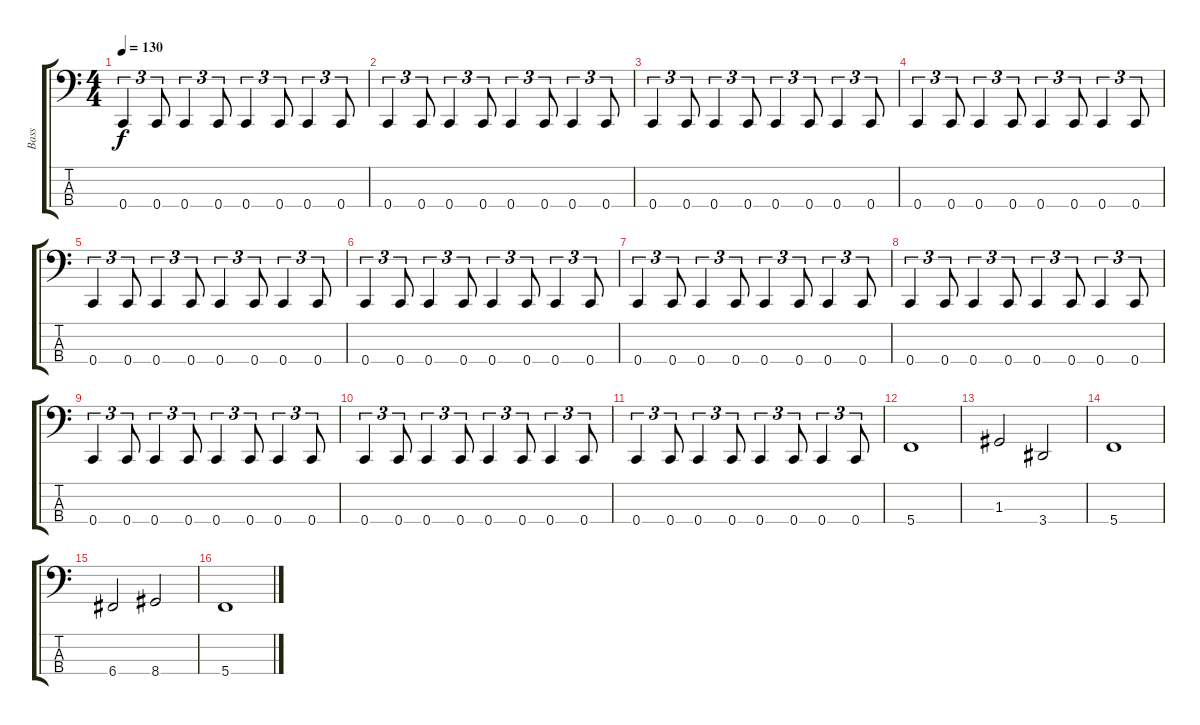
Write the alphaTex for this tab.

\track ("Bass" "Bass") {instrument electricbasspick}
\staff {score tabs}
\tuning (F2 C2 G1 C1) {hide}
\ts (4 4)
\tempo 130
\clef f4
\ks c
0.4.4{tu (3 2) dy f} 0.4.8{tu (3 2)} 0.4.4{tu (3 2)} 0.4.8{tu (3 2)} 0.4.4{tu (3 2)} 0.4.8{tu (3 2)} 0.4.4{tu (3 2)} 0.4.8{tu (3 2)} |
0.4.4{tu (3 2)} 0.4.8{tu (3 2)} 0.4.4{tu (3 2)} 0.4.8{tu (3 2)} 0.4.4{tu (3 2)} 0.4.8{tu (3 2)} 0.4.4{tu (3 2)} 0.4.8{tu (3 2)} |
0.4.4{tu (3 2)} 0.4.8{tu (3 2)} 0.4.4{tu (3 2)} 0.4.8{tu (3 2)} 0.4.4{tu (3 2)} 0.4.8{tu (3 2)} 0.4.4{tu (3 2)} 0.4.8{tu (3 2)} |
0.4.4{tu (3 2)} 0.4.8{tu (3 2)} 0.4.4{tu (3 2)} 0.4.8{tu (3 2)} 0.4.4{tu (3 2)} 0.4.8{tu (3 2)} 0.4.4{tu (3 2)} 0.4.8{tu (3 2)} |
0.4.4{tu (3 2)} 0.4.8{tu (3 2)} 0.4.4{tu (3 2)} 0.4.8{tu (3 2)} 0.4.4{tu (3 2)} 0.4.8{tu (3 2)} 0.4.4{tu (3 2)} 0.4.8{tu (3 2)} |
0.4.4{tu (3 2)} 0.4.8{tu (3 2)} 0.4.4{tu (3 2)} 0.4.8{tu (3 2)} 0.4.4{tu (3 2)} 0.4.8{tu (3 2)} 0.4.4{tu (3 2)} 0.4.8{tu (3 2)} |
0.4.4{tu (3 2)} 0.4.8{tu (3 2)} 0.4.4{tu (3 2)} 0.4.8{tu (3 2)} 0.4.4{tu (3 2)} 0.4.8{tu (3 2)} 0.4.4{tu (3 2)} 0.4.8{tu (3 2)} |
0.4.4{tu (3 2)} 0.4.8{tu (3 2)} 0.4.4{tu (3 2)} 0.4.8{tu (3 2)} 0.4.4{tu (3 2)} 0.4.8{tu (3 2)} 0.4.4{tu (3 2)} 0.4.8{tu (3 2)} |
0.4.4{tu (3 2)} 0.4.8{tu (3 2)} 0.4.4{tu (3 2)} 0.4.8{tu (3 2)} 0.4.4{tu (3 2)} 0.4.8{tu (3 2)} 0.4.4{tu (3 2)} 0.4.8{tu (3 2)} |
0.4.4{tu (3 2)} 0.4.8{tu (3 2)} 0.4.4{tu (3 2)} 0.4.8{tu (3 2)} 0.4.4{tu (3 2)} 0.4.8{tu (3 2)} 0.4.4{tu (3 2)} 0.4.8{tu (3 2)} |
0.4.4{tu (3 2)} 0.4.8{tu (3 2)} 0.4.4{tu (3 2)} 0.4.8{tu (3 2)} 0.4.4{tu (3 2)} 0.4.8{tu (3 2)} 0.4.4{tu (3 2)} 0.4.8{tu (3 2)} |
5.4.1 |
1.3.2 3.4.2 |
5.4.1 |
6.4.2 8.4.2 |
5.4.1
